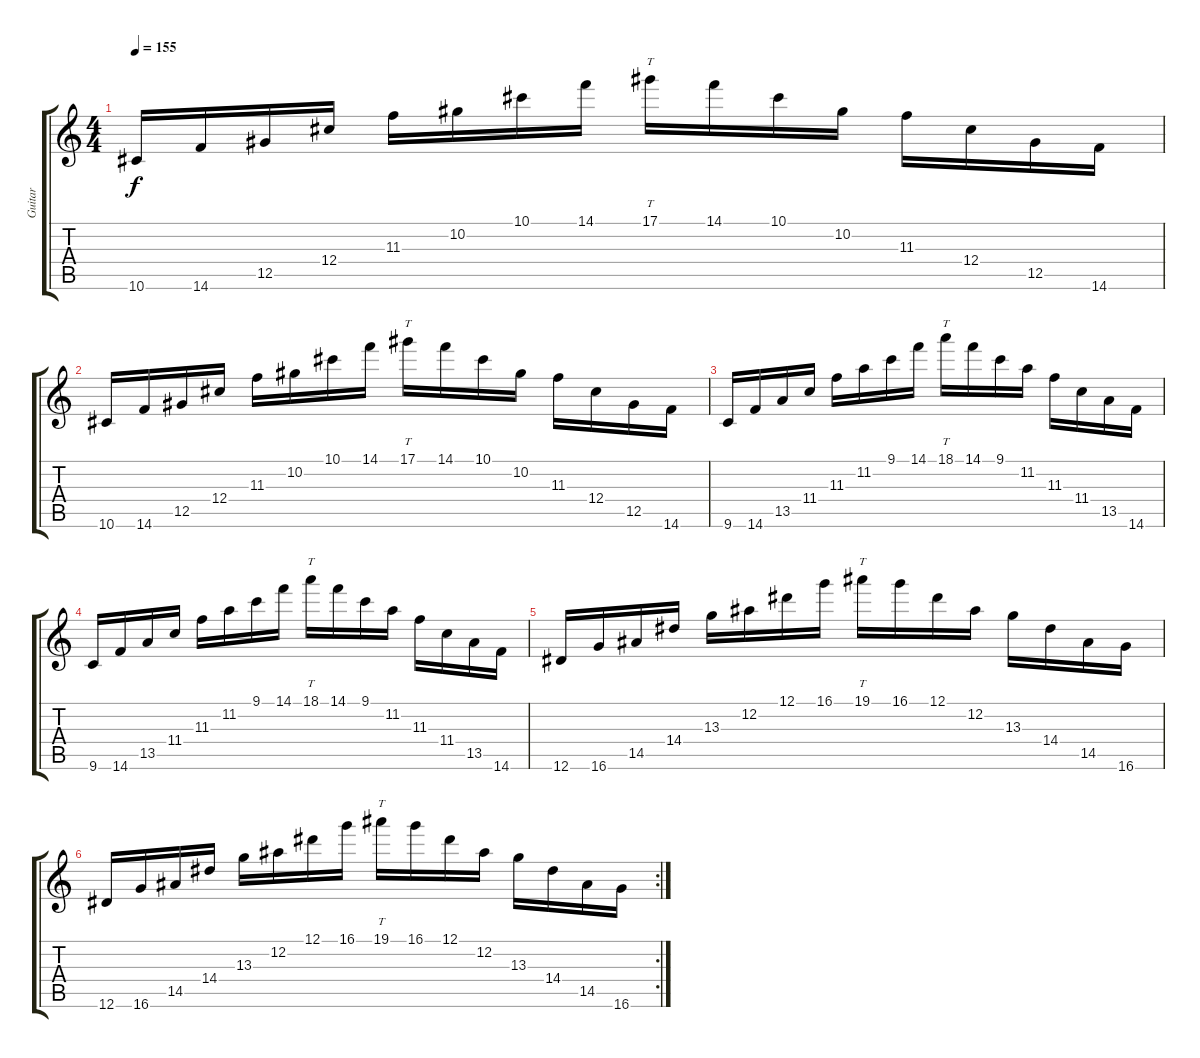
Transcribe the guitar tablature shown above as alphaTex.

\track ("Guitar" "Guitar") {instrument acousticguitarnylon}
\staff {score tabs}
\tuning (Eb4 Bb3 Gb3 Db3 Ab2 Eb2) {hide}
\ts (4 4)
\tempo 155
\clef g2
\ks c
10.6.16{dy f} 14.6.16 12.5.16 12.4.16 11.3.16 10.2.16 10.1.16 14.1.16 17.1.16{tt} 14.1.16 10.1.16 10.2.16 11.3.16 12.4.16 12.5.16 14.6.16 |
10.6.16 14.6.16 12.5.16 12.4.16 11.3.16 10.2.16 10.1.16 14.1.16 17.1.16{tt} 14.1.16 10.1.16 10.2.16 11.3.16 12.4.16 12.5.16 14.6.16 |
9.6.16 14.6.16 13.5.16 11.4.16 11.3.16 11.2.16 9.1.16 14.1.16 18.1.16{tt} 14.1.16 9.1.16 11.2.16 11.3.16 11.4.16 13.5.16 14.6.16 |
9.6.16 14.6.16 13.5.16 11.4.16 11.3.16 11.2.16 9.1.16 14.1.16 18.1.16{tt} 14.1.16 9.1.16 11.2.16 11.3.16 11.4.16 13.5.16 14.6.16 |
12.6.16 16.6.16 14.5.16 14.4.16 13.3.16 12.2.16 12.1.16 16.1.16 19.1.16{tt} 16.1.16 12.1.16 12.2.16 13.3.16 14.4.16 14.5.16 16.6.16 |
\rc 2
12.6.16 16.6.16 14.5.16 14.4.16 13.3.16 12.2.16 12.1.16 16.1.16 19.1.16{tt} 16.1.16 12.1.16 12.2.16 13.3.16 14.4.16 14.5.16 16.6.16
